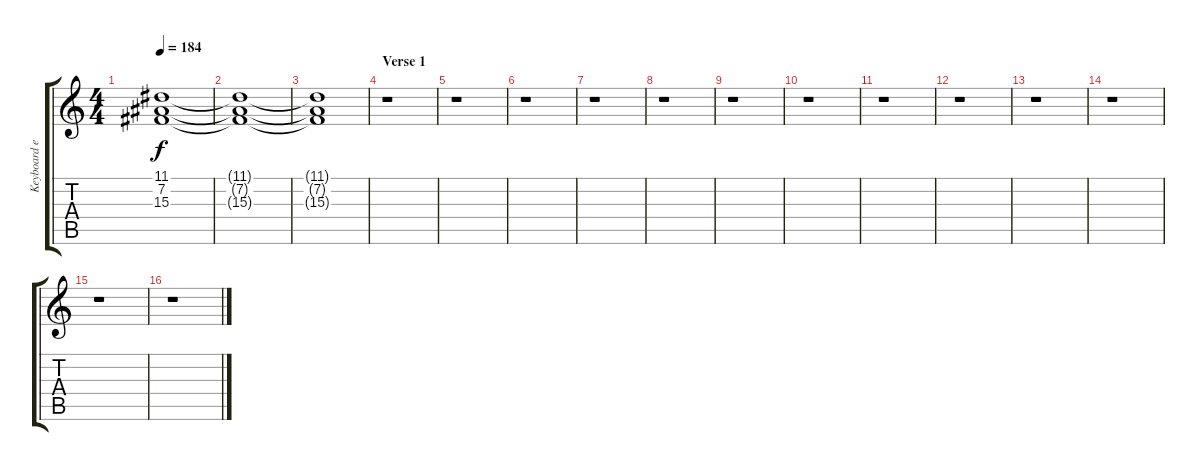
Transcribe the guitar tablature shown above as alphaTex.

\track ("Keyboard echo" "Keyboard e") {instrument fx7echoes}
\staff {score tabs}
\tuning (E4 B3 G3 D3 A2 E2) {hide}
\ts (4 4)
\tempo 184
\clef g2
\ks c
(11.1{t} 7.2{t} 15.3{t}).1{dy f} |
(11.1{t} 7.2{t} 15.3{t}).1 |
(11.1{t} 7.2{t} 15.3{t}).1 |
\section ("" "Verse 1")
r.1 |
r.1 |
r.1 |
r.1 |
r.1 |
r.1 |
r.1 |
r.1 |
r.1 |
r.1 |
r.1 |
r.1 |
r.1
